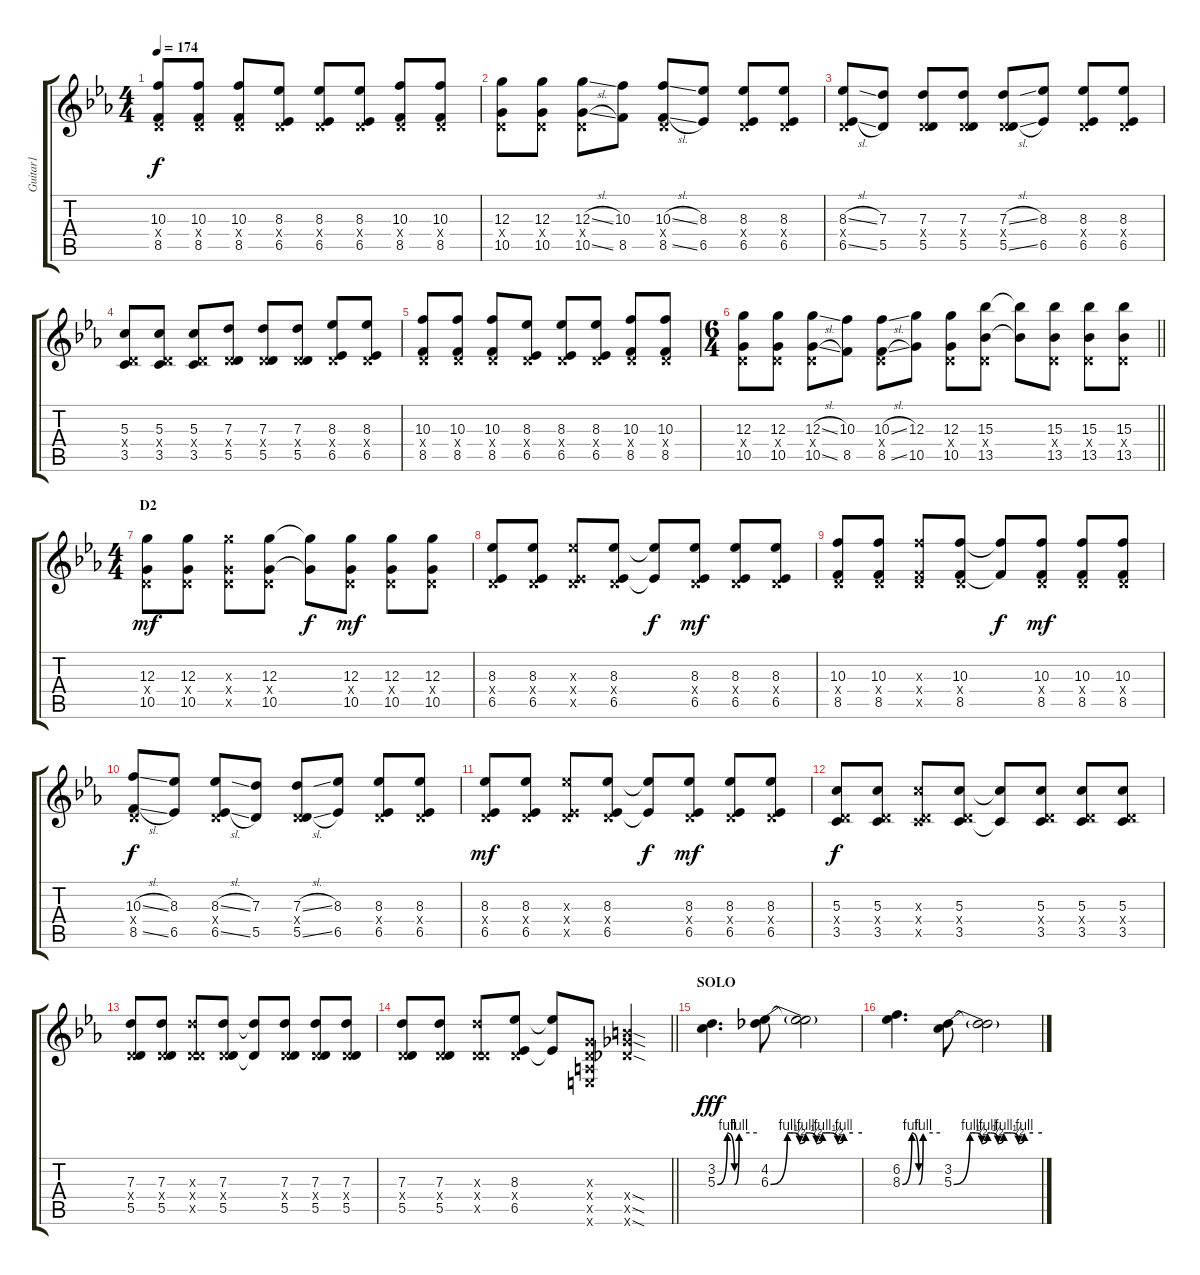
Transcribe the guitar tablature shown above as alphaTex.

\track ("Guitar1" "Guitar1") {instrument overdrivenguitar}
\staff {score tabs}
\tuning (E4 B3 G3 D3 A2 E2) {hide}
\ts (4 4)
\tempo 174
\clef g2
\ks eb
(10.3 0.4{x} 8.5).8{dy f} (10.3 0.4{x} 8.5).8 (10.3 0.4{x} 8.5).8 (8.3 0.4{x} 6.5).8 (8.3 0.4{x} 6.5).8 (8.3 0.4{x} 6.5).8 (10.3 0.4{x} 8.5).8 (10.3 0.4{x} 8.5).8 |
(12.3 0.4{x} 10.5).8 (12.3 0.4{x} 10.5).8 (12.3{sl} 0.4{x} 10.5{sl}).8 (10.3 8.5).8 (10.3{sl} 0.4{x} 8.5{sl}).8 (8.3 6.5).8 (8.3 0.4{x} 6.5).8 (8.3 0.4{x} 6.5).8 |
(8.3{sl} 0.4{x} 6.5{sl}).8 (7.3 5.5).8 (7.3 0.4{x} 5.5).8 (7.3 0.4{x} 5.5).8 (7.3{sl} 0.4{x} 5.5{sl}).8 (8.3 6.5).8 (8.3 0.4{x} 6.5).8 (8.3 0.4{x} 6.5).8 |
(5.3 0.4{x} 3.5).8 (5.3 0.4{x} 3.5).8 (5.3 0.4{x} 3.5).8 (7.3 0.4{x} 5.5).8 (7.3 0.4{x} 5.5).8 (7.3 0.4{x} 5.5).8 (8.3 0.4{x} 6.5).8 (8.3 0.4{x} 6.5).8 |
(10.3 0.4{x} 8.5).8 (10.3 0.4{x} 8.5).8 (10.3 0.4{x} 8.5).8 (8.3 0.4{x} 6.5).8 (8.3 0.4{x} 6.5).8 (8.3 0.4{x} 6.5).8 (10.3 0.4{x} 8.5).8 (10.3 0.4{x} 8.5).8 |
\ts (6 4)
\barLineRight lightlight
(12.3 0.4{x} 10.5).8 (12.3 0.4{x} 10.5).8 (12.3{sl} 0.4{x} 10.5{sl}).8 (10.3 8.5).8 (10.3{sl} 0.4{x} 8.5{sl}).8 (12.3 10.5).8 (12.3 0.4{x} 10.5).8 (15.3 0.4{x} 13.5).8 (15.3{t} 13.5{t}).8 (15.3 0.4{x} 13.5).8 (15.3 0.4{x} 13.5).8 (15.3 0.4{x} 13.5).8 |
\ts (4 4)
\section ("" "D2")
(12.3 0.4{x} 10.5).8{dy mf} (12.3 0.4{x} 10.5).8 (12.3{x} 0.4{x} 10.5{x}).8 (12.3 0.4{x} 10.5).8 (12.3{t} 10.5{t}).8{dy f} (12.3 0.4{x} 10.5).8{dy mf} (12.3 0.4{x} 10.5).8 (12.3 0.4{x} 10.5).8 |
(8.3 0.4{x} 6.5).8 (8.3 0.4{x} 6.5).8 (8.3{x} 0.4{x} 6.5{x}).8 (8.3 0.4{x} 6.5).8 (8.3{t} 6.5{t}).8{dy f} (8.3 0.4{x} 6.5).8{dy mf} (8.3 0.4{x} 6.5).8 (8.3 0.4{x} 6.5).8 |
(10.3 0.4{x} 8.5).8 (10.3 0.4{x} 8.5).8 (10.3{x} 0.4{x} 8.5{x}).8 (10.3 0.4{x} 8.5).8 (10.3{t} 8.5{t}).8{dy f} (10.3 0.4{x} 8.5).8{dy mf} (10.3 0.4{x} 8.5).8 (10.3 0.4{x} 8.5).8 |
(10.3{sl} 0.4{x} 8.5{sl}).8{dy f} (8.3 6.5).8 (8.3{sl} 0.4{x} 6.5{sl}).8 (7.3 5.5).8 (7.3{sl} 0.4{x} 5.5{sl}).8 (8.3 6.5).8 (8.3 0.4{x} 6.5).8 (8.3 0.4{x} 6.5).8 |
(8.3 0.4{x} 6.5).8{dy mf} (8.3 0.4{x} 6.5).8 (8.3{x} 0.4{x} 6.5{x}).8 (8.3 0.4{x} 6.5).8 (8.3{t} 6.5{t}).8{dy f} (8.3 0.4{x} 6.5).8{dy mf} (8.3 0.4{x} 6.5).8 (8.3 0.4{x} 6.5).8 |
(5.3 0.4{x} 3.5).8{dy f} (5.3 0.4{x} 3.5).8 (5.3{x} 0.4{x} 3.5{x}).8 (5.3 0.4{x} 3.5).8 (5.3{t} 3.5{t}).8 (5.3 0.4{x} 3.5).8 (5.3 0.4{x} 3.5).8 (5.3 0.4{x} 3.5).8 |
(7.3 0.4{x} 5.5).8 (7.3 0.4{x} 5.5).8 (7.3{x} 0.4{x} 5.5{x}).8 (7.3 0.4{x} 5.5).8 (7.3{t} 5.5{t}).8 (7.3 0.4{x} 5.5).8 (7.3 0.4{x} 5.5).8 (7.3 0.4{x} 5.5).8 |
\barLineRight lightlight
(7.3 0.4{x} 5.5).8 (7.3 0.4{x} 5.5).8 (7.3{x} 0.4{x} 5.5{x}).8 (8.3 0.4{x} 6.5).8 (8.3{t} 6.5{t}).8 (0.3{x} 0.4{x} 0.5{x} 0.6{x}).8 (9.4{sod x} 9.5{sod x} 9.6{sod x}).4 |
\section ("" "SOLO")
(3.2 5.3{be (custom 0 0 15 4 26 0 33 4 60 4)}).4{d dy fff} (4.2 6.3{be (custom 0 0 11 4 15 4 19 2 23 4 25 4 30 2 34 4 37 4 39 4 44 2 48 4 54 4 60 4)}).8 (4.2{t} 6.3{t}).2 |
(6.2 8.3{be (custom 0 0 15 4 26 0 33 4 60 4)}).4{d} (3.2 5.3{be (custom 0 0 11 4 15 4 19 2 23 4 25 4 30 2 34 4 37 4 39 4 44 2 48 4 54 4 60 4)}).8 (3.2{t} 5.3{t}).2
